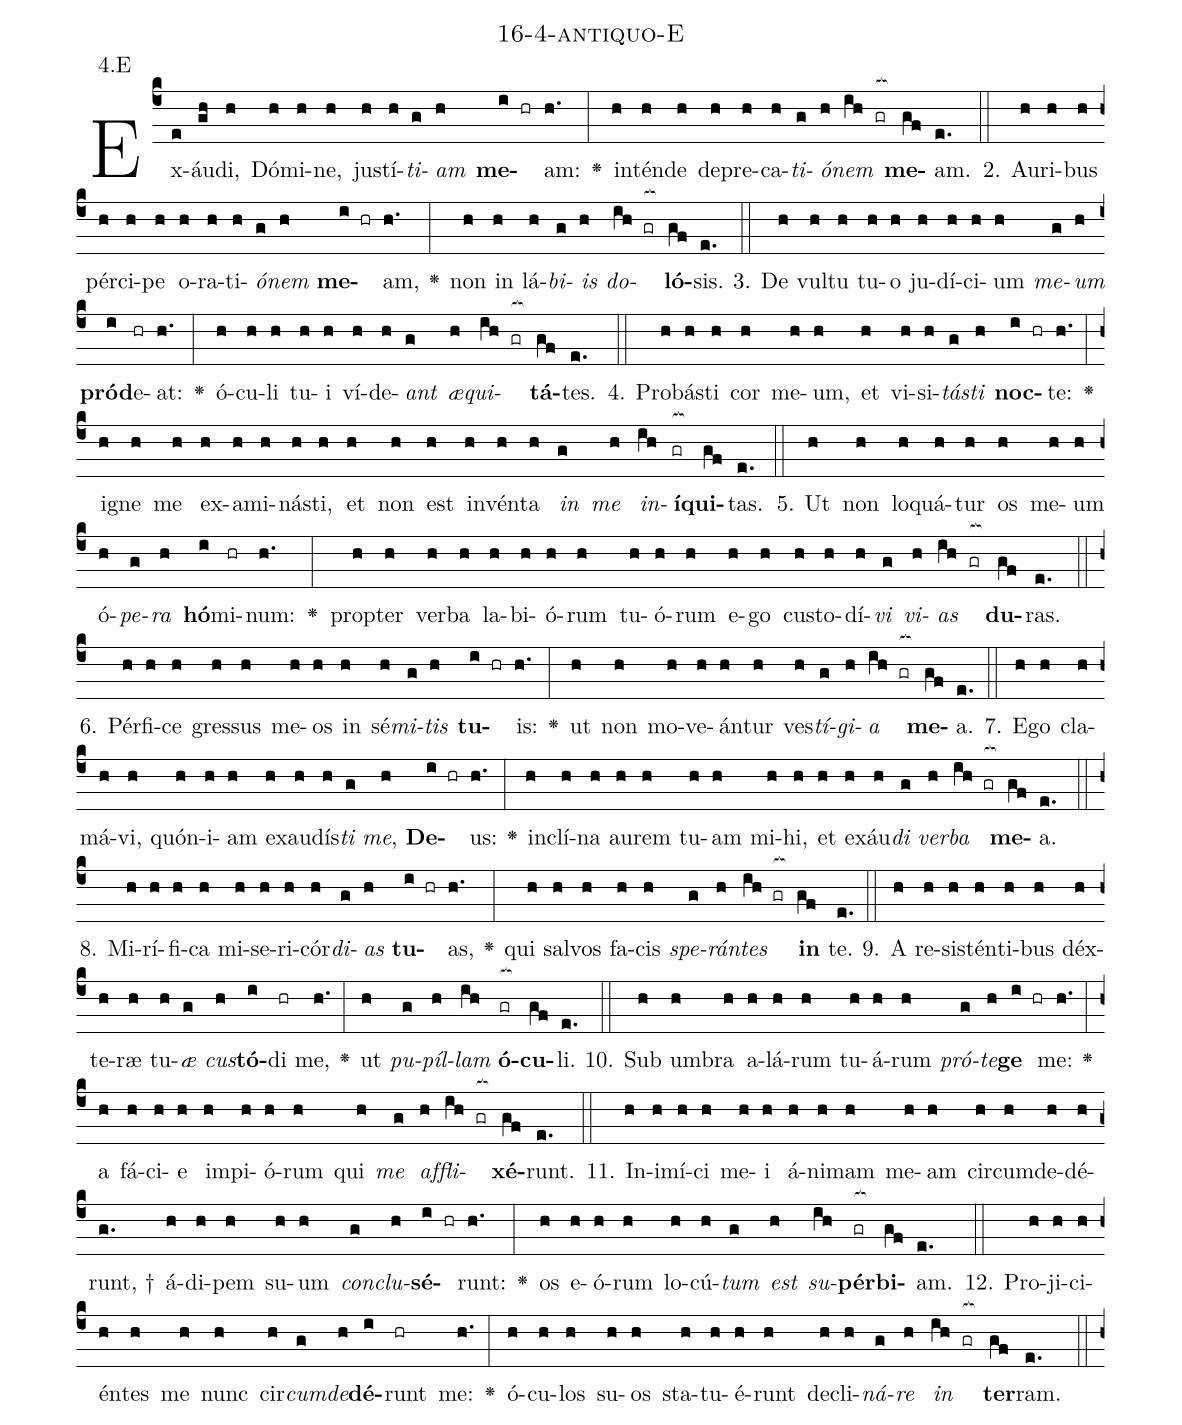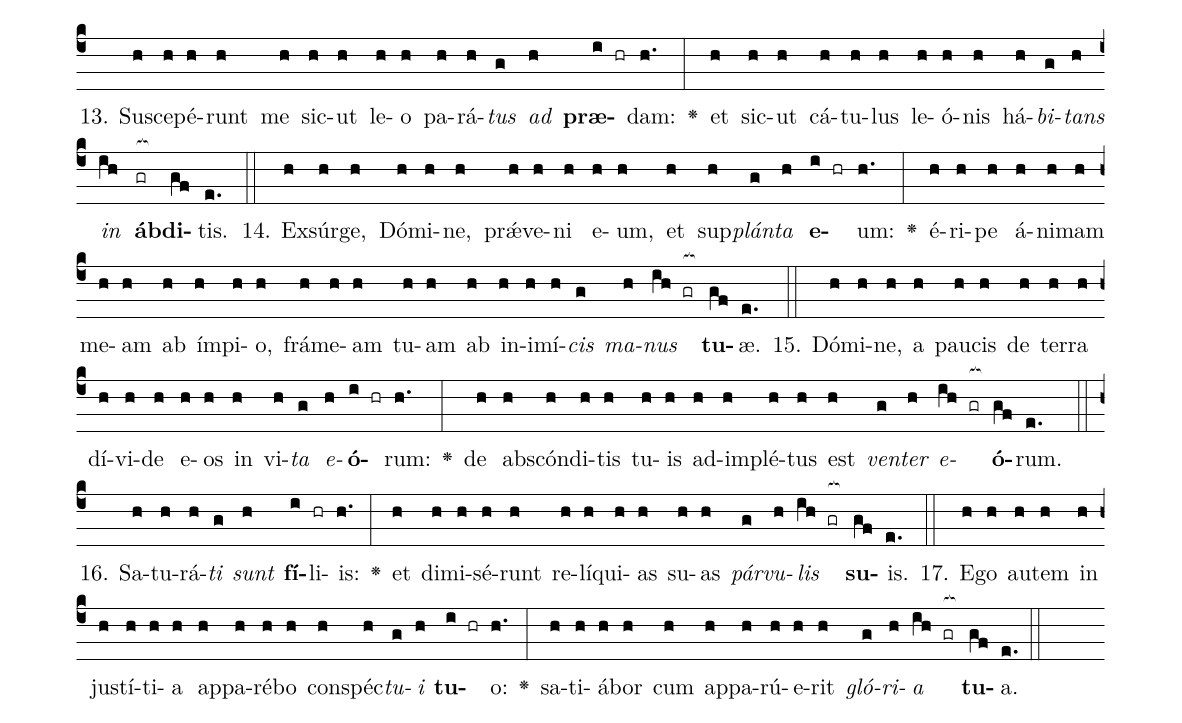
name: 16-4-antiquo-E;
annotation: 4.E;
%%
(c4)Ex(e)áu(gh)di,(h) Dó(h)mi(h)ne,(h) jus(h)tí(h)<i>ti</i>(g)<i>am</i>(h) <b>me</b>(i hr)am:(h.) <v>\greheightstar</v>(:) in(h)tén(h)de(h) de(h)pre(h)ca(h)<i>ti</i>(g)<i>ó</i>(h)<i>nem</i>(ih gr[ocb:1{]) <b>me</b>(gf[ocb:0}])am.(e.) (::)
2. Au(h)ri(h)bus(h) pér(h)ci(h)pe(h) o(h)ra(h)ti(h)<i>ó</i>(g)<i>nem</i>(h) <b>me</b>(i hr)am,(h.) <v>\greheightstar</v>(:) non(h) in(h) lá(h)<i>bi</i>(g)<i>is</i>(h) <i>do</i>(ih gr[ocb:1{])<b>ló</b>(gf[ocb:0}])sis.(e.) (::)
3. De(h) vul(h)tu(h) tu(h)o(h) ju(h)dí(h)ci(h)um(h) <i>me</i>(g)<i>um</i>(h) <b>pród</b>(i)e(hr)at:(h.) <v>\greheightstar</v>(:) ó(h)cu(h)li(h) tu(h)i(h) ví(h)de(h)<i>ant</i>(g) <i>æ</i>(h)<i>qui</i>(ih gr[ocb:1{])<b>tá</b>(gf[ocb:0}])tes.(e.) (::)
4. Pro(h)bás(h)ti(h) cor(h) me(h)um,(h) et(h) vi(h)si(h)<i>tás</i>(g)<i>ti</i>(h) <b>noc</b>(i hr)te:(h.) <v>\greheightstar</v>(:) i(h)gne(h) me(h) ex(h)a(h)mi(h)nás(h)ti,(h) et(h) non(h) est(h) in(h)vén(h)ta(h) <i>in</i>(g) <i>me</i>(h) <i>in</i>(ih)<b>í</b>(gr[ocb:1{])<b>qui</b>(gf[ocb:0}])tas.(e.) (::)
5. Ut(h) non(h) lo(h)quá(h)tur(h) os(h) me(h)um(h) ó(h)<i>pe</i>(g)<i>ra</i>(h) <b>hó</b>(i)mi(hr)num:(h.) <v>\greheightstar</v>(:) prop(h)ter(h) ver(h)ba(h) la(h)bi(h)ó(h)rum(h) tu(h)ó(h)rum(h) e(h)go(h) cus(h)to(h)dí(h)<i>vi</i>(g) <i>vi</i>(h)<i>as</i>(ih gr[ocb:1{]) <b>du</b>(gf[ocb:0}])ras.(e.) (::)
6. Pér(h)fi(h)ce(h) gres(h)sus(h) me(h)os(h) in(h) sé(h)<i>mi</i>(g)<i>tis</i>(h) <b>tu</b>(i hr)is:(h.) <v>\greheightstar</v>(:) ut(h) non(h) mo(h)ve(h)án(h)tur(h) ves(h)<i>tí</i>(g)<i>gi</i>(h)<i>a</i>(ih gr[ocb:1{]) <b>me</b>(gf[ocb:0}])a.(e.) (::)
7. E(h)go(h) cla(h)má(h)vi,(h) quón(h)i(h)am(h) ex(h)au(h)dís(h)<i>ti</i>(g) <i>me</i>,(h) <b>De</b>(i hr)us:(h.) <v>\greheightstar</v>(:) in(h)clí(h)na(h) au(h)rem(h) tu(h)am(h) mi(h)hi,(h) et(h) ex(h)áu(h)<i>di</i>(g) <i>ver</i>(h)<i>ba</i>(ih gr[ocb:1{]) <b>me</b>(gf[ocb:0}])a.(e.) (::)
8. Mi(h)rí(h)fi(h)ca(h) mi(h)se(h)ri(h)cór(h)<i>di</i>(g)<i>as</i>(h) <b>tu</b>(i hr)as,(h.) <v>\greheightstar</v>(:) qui(h) sal(h)vos(h) fa(h)cis(h) <i>spe</i>(g)<i>rán</i>(h)<i>tes</i>(ih gr[ocb:1{]) <b>in</b>(gf[ocb:0}]) te.(e.) (::)
9. A(h) re(h)sis(h)tén(h)ti(h)bus(h) déx(h)te(h)ræ(h) tu(h)<i>æ</i>(g) <i>cus</i>(h)<b>tó</b>(i)di(hr) me,(h.) <v>\greheightstar</v>(:) ut(h) <i>pu</i>(g)<i>píl</i>(h)<i>lam</i>(ih) <b>ó</b>(gr[ocb:1{])<b>cu</b>(gf[ocb:0}])li.(e.) (::)
10. Sub(h) um(h)bra(h) a(h)lá(h)rum(h) tu(h)á(h)rum(h) <i>pró</i>(g)<i>te</i>(h)<b>ge</b>(i hr) me:(h.) <v>\greheightstar</v>(:) a(h) fá(h)ci(h)e(h) im(h)pi(h)ó(h)rum(h) qui(h) <i>me</i>(g) <i>af</i>(h)<i>fli</i>(ih gr[ocb:1{])<b>xé</b>(gf[ocb:0}])runt.(e.) (::)
11. In(h)i(h)mí(h)ci(h) me(h)i(h) á(h)ni(h)mam(h) me(h)am(h) cir(h)cum(h)de(h)dé(h)runt, †(g.) á(h)di(h)pem(h) su(h)um(h) <i>con</i>(g)<i>clu</i>(h)<b>sé</b>(i hr)runt:(h.) <v>\greheightstar</v>(:) os(h) e(h)ó(h)rum(h) lo(h)cú(h)<i>tum</i>(g) <i>est</i>(h) <i>su</i>(ih)<b>pér</b>(gr[ocb:1{])<b>bi</b>(gf[ocb:0}])am.(e.) (::)
12. Pro(h)ji(h)ci(h)én(h)tes(h) me(h) nunc(h) cir(h)<i>cum</i>(g)<i>de</i>(h)<b>dé</b>(i)runt(hr) me:(h.) <v>\greheightstar</v>(:) ó(h)cu(h)los(h) su(h)os(h) sta(h)tu(h)é(h)runt(h) de(h)cli(h)<i>ná</i>(g)<i>re</i>(h) <i>in</i>(ih gr[ocb:1{]) <b>ter</b>(gf[ocb:0}])ram.(e.) (::)
13. Su(h)sce(h)pé(h)runt(h) me(h) sic(h)ut(h) le(h)o(h) pa(h)rá(h)<i>tus</i>(g) <i>ad</i>(h) <b>præ</b>(i hr)dam:(h.) <v>\greheightstar</v>(:) et(h) sic(h)ut(h) cá(h)tu(h)lus(h) le(h)ó(h)nis(h) há(h)<i>bi</i>(g)<i>tans</i>(h) <i>in</i>(ih) <b>áb</b>(gr[ocb:1{])<b>di</b>(gf[ocb:0}])tis.(e.) (::)
14. Ex(h)súr(h)ge,(h) Dó(h)mi(h)ne,(h) prǽ(h)ve(h)ni(h) e(h)um,(h) et(h) sup(h)<i>plán</i>(g)<i>ta</i>(h) <b>e</b>(i hr)um:(h.) <v>\greheightstar</v>(:) é(h)ri(h)pe(h) á(h)ni(h)mam(h) me(h)am(h) ab(h) ím(h)pi(h)o,(h) frá(h)me(h)am(h) tu(h)am(h) ab(h) in(h)i(h)mí(h)<i>cis</i>(g) <i>ma</i>(h)<i>nus</i>(ih gr[ocb:1{]) <b>tu</b>(gf[ocb:0}])æ.(e.) (::)
15. Dó(h)mi(h)ne,(h) a(h) pau(h)cis(h) de(h) ter(h)ra(h) dí(h)vi(h)de(h) e(h)os(h) in(h) vi(h)<i>ta</i>(g) <i>e</i>(h)<b>ó</b>(i hr)rum:(h.) <v>\greheightstar</v>(:) de(h) abs(h)cón(h)di(h)tis(h) tu(h)is(h) ad(h)im(h)plé(h)tus(h) est(h) <i>ven</i>(g)<i>ter</i>(h) <i>e</i>(ih gr[ocb:1{])<b>ó</b>(gf[ocb:0}])rum.(e.) (::)
16. Sa(h)tu(h)rá(h)<i>ti</i>(g) <i>sunt</i>(h) <b>fí</b>(i)li(hr)is:(h.) <v>\greheightstar</v>(:) et(h) di(h)mi(h)sé(h)runt(h) re(h)lí(h)qui(h)as(h) su(h)as(h) <i>pár</i>(g)<i>vu</i>(h)<i>lis</i>(ih gr[ocb:1{]) <b>su</b>(gf[ocb:0}])is.(e.) (::)
17. E(h)go(h) au(h)tem(h) in(h) jus(h)tí(h)ti(h)a(h) ap(h)pa(h)ré(h)bo(h) con(h)spéc(h)<i>tu</i>(g)<i>i</i>(h) <b>tu</b>(i hr)o:(h.) <v>\greheightstar</v>(:) sa(h)ti(h)á(h)bor(h) cum(h) ap(h)pa(h)rú(h)e(h)rit(h) <i>gló</i>(g)<i>ri</i>(h)<i>a</i>(ih gr[ocb:1{]) <b>tu</b>(gf[ocb:0}])a.(e.) (::)
